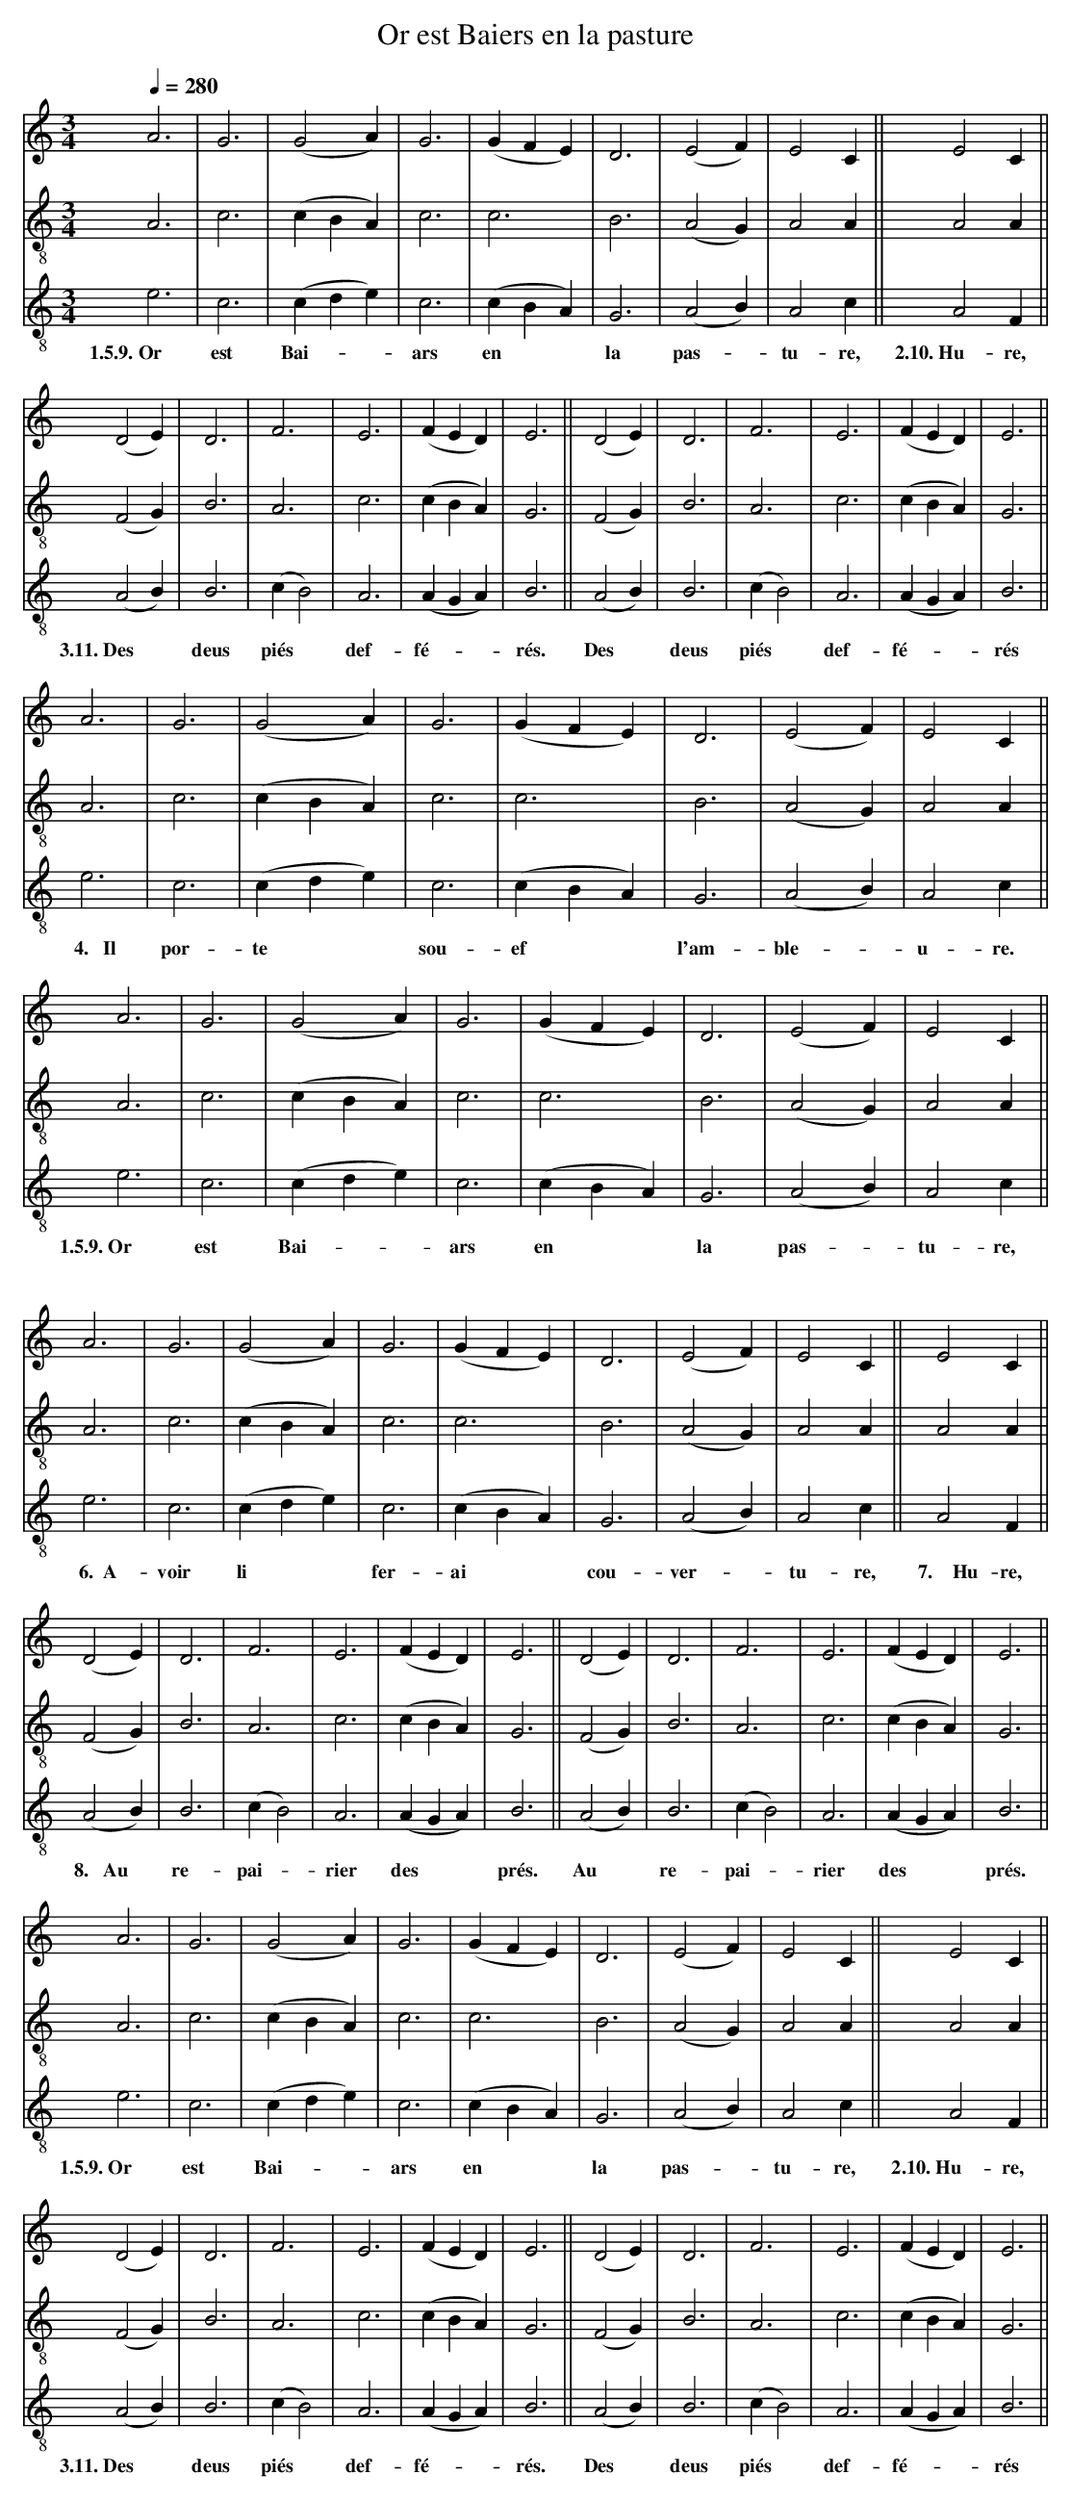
X:1
T:Or est Baiers en la pasture
M:3/4
L:1/4
Q:1/4=280
K:D dorian
V:1 clef=treble
V:2 clef=treble-8 middle=B,
V:3 clef=treble-8 middle=B,
[V:1]      A3  | G3 |(G2 A) | G3 |(GF E) | D3  |(E2 F )| E2  C ||       E2  C  ||
[V:2]      A,3 | C3 |(CB,A,)| C3 | C3    | B,3 |(A,2G,)| A,2 A,||       A,2 A, ||
[V:3]      E3  | C3 |(CD E) | C3 |(CB,A,)| G,3 |(A,2B,)| A,2 C ||       A,2 F, ||
w:  1.5.9.~Or    est  Bai-**  ars  en**    la    pas-*   tu- re,  2.10.~Hu- re,
[V:1]     (D2 E) | D3  | F3   | E3  |(F E D) | E3   ||(D2 E) | D3  | F3   | E3  |(F E D) | E3  ||
[V:2]     (F,2G,)| B,3 | A,3  | C3  |(C B,A,)| G,3  ||(F,2G,)| B,3 | A,3  | C3  |(C B,A,)| G,3 ||
[V:3]     (A,2B,)| B,3 |(CB,2)| A,3 |(A,G,A,)| B,3  ||(A,2B,)| B,3 |(CB,2)| A,3 |(A,G,A,)| B,3 ||
w:   3.11.~Des*    deus  piés*  def-  fé-**    rés.    Des*    deus  piés*  def-  fé-**    rés
[V:1]      A3  | G3 |(G2 A) | G3 |(GF E) | D3  |(E2 F )| E2  C ||
[V:2]      A,3 | C3 |(CB,A,)| C3 | C3    | B,3 |(A,2G,)| A,2 A,||
[V:3]      E3  | C3 |(CD E) | C3 |(CB,A,)| G,3 |(A,2B,)| A,2 C ||
w: ~~~4.~~~Il    por- te**    sou- ef**    l'am- ble-*   u-  re.
[V:1]      A3  | G3 |(G2 A) | G3 |(GF E) | D3  |(E2 F )| E2  C ||
[V:2]      A,3 | C3 |(CB,A,)| C3 | C3    | B,3 |(A,2G,)| A,2 A,||
[V:3]      E3  | C3 |(CD E) | C3 |(CB,A,)| G,3 |(A,2B,)| A,2 C ||
w:  1.5.9.~Or    est  Bai-**  ars  en**    la    pas-*   tu- re,
[V:1]      A3  | G3 |(G2 A) | G3 |(GF E) | D3  |(E2 F )| E2  C ||       E2  C  ||
[V:2]      A,3 | C3 |(CB,A,)| C3 | C3    | B,3 |(A,2G,)| A,2 A,||       A,2 A, ||
[V:3]      E3  | C3 |(CD E) | C3 |(CB,A,)| G,3 |(A,2B,)| A,2 C ||       A,2 F, ||
w: ~~~~6.~~A-   voir  li**    fer- ai**    cou-  ver-*   tu- re, ~7.~~~~Hu- re,
[V:1]     (D2 E) | D3  | F3   | E3  |(F E D) | E3   ||(D2 E) | D3  | F3   | E3  |(F E D) | E3  ||
[V:2]     (F,2G,)| B,3 | A,3  | C3  |(C B,A,)| G,3  ||(F,2G,)| B,3 | A,3  | C3  |(C B,A,)| G,3 ||
[V:3]     (A,2B,)| B,3 |(CB,2)| A,3 |(A,G,A,)| B,3  ||(A,2B,)| B,3 |(CB,2)| A,3 |(A,G,A,)| B,3 ||
w: ~~~8.~~~Au*     re-   pai-*  rier  des**    prés.   Au*     re-   pai-*  rier  des**    prés.
[V:1]      A3  | G3 |(G2 A) | G3 |(GF E) | D3  |(E2 F )| E2  C ||       E2  C  ||
[V:2]      A,3 | C3 |(CB,A,)| C3 | C3    | B,3 |(A,2G,)| A,2 A,||       A,2 A, ||
[V:3]      E3  | C3 |(CD E) | C3 |(CB,A,)| G,3 |(A,2B,)| A,2 C ||       A,2 F, ||
w:  1.5.9.~Or    est  Bai-**  ars  en**    la    pas-*   tu- re,  2.10.~Hu- re,
[V:1]     (D2 E) | D3  | F3   | E3  |(F E D) | E3   ||(D2 E) | D3  | F3   | E3  |(F E D) | E3  ||
[V:2]     (F,2G,)| B,3 | A,3  | C3  |(C B,A,)| G,3  ||(F,2G,)| B,3 | A,3  | C3  |(C B,A,)| G,3 ||
[V:3]     (A,2B,)| B,3 |(CB,2)| A,3 |(A,G,A,)| B,3  ||(A,2B,)| B,3 |(CB,2)| A,3 |(A,G,A,)| B,3 ||
w:   3.11.~Des*    deus  piés*  def-  fé-**    rés.    Des*    deus  piés*  def-  fé-**    rés
